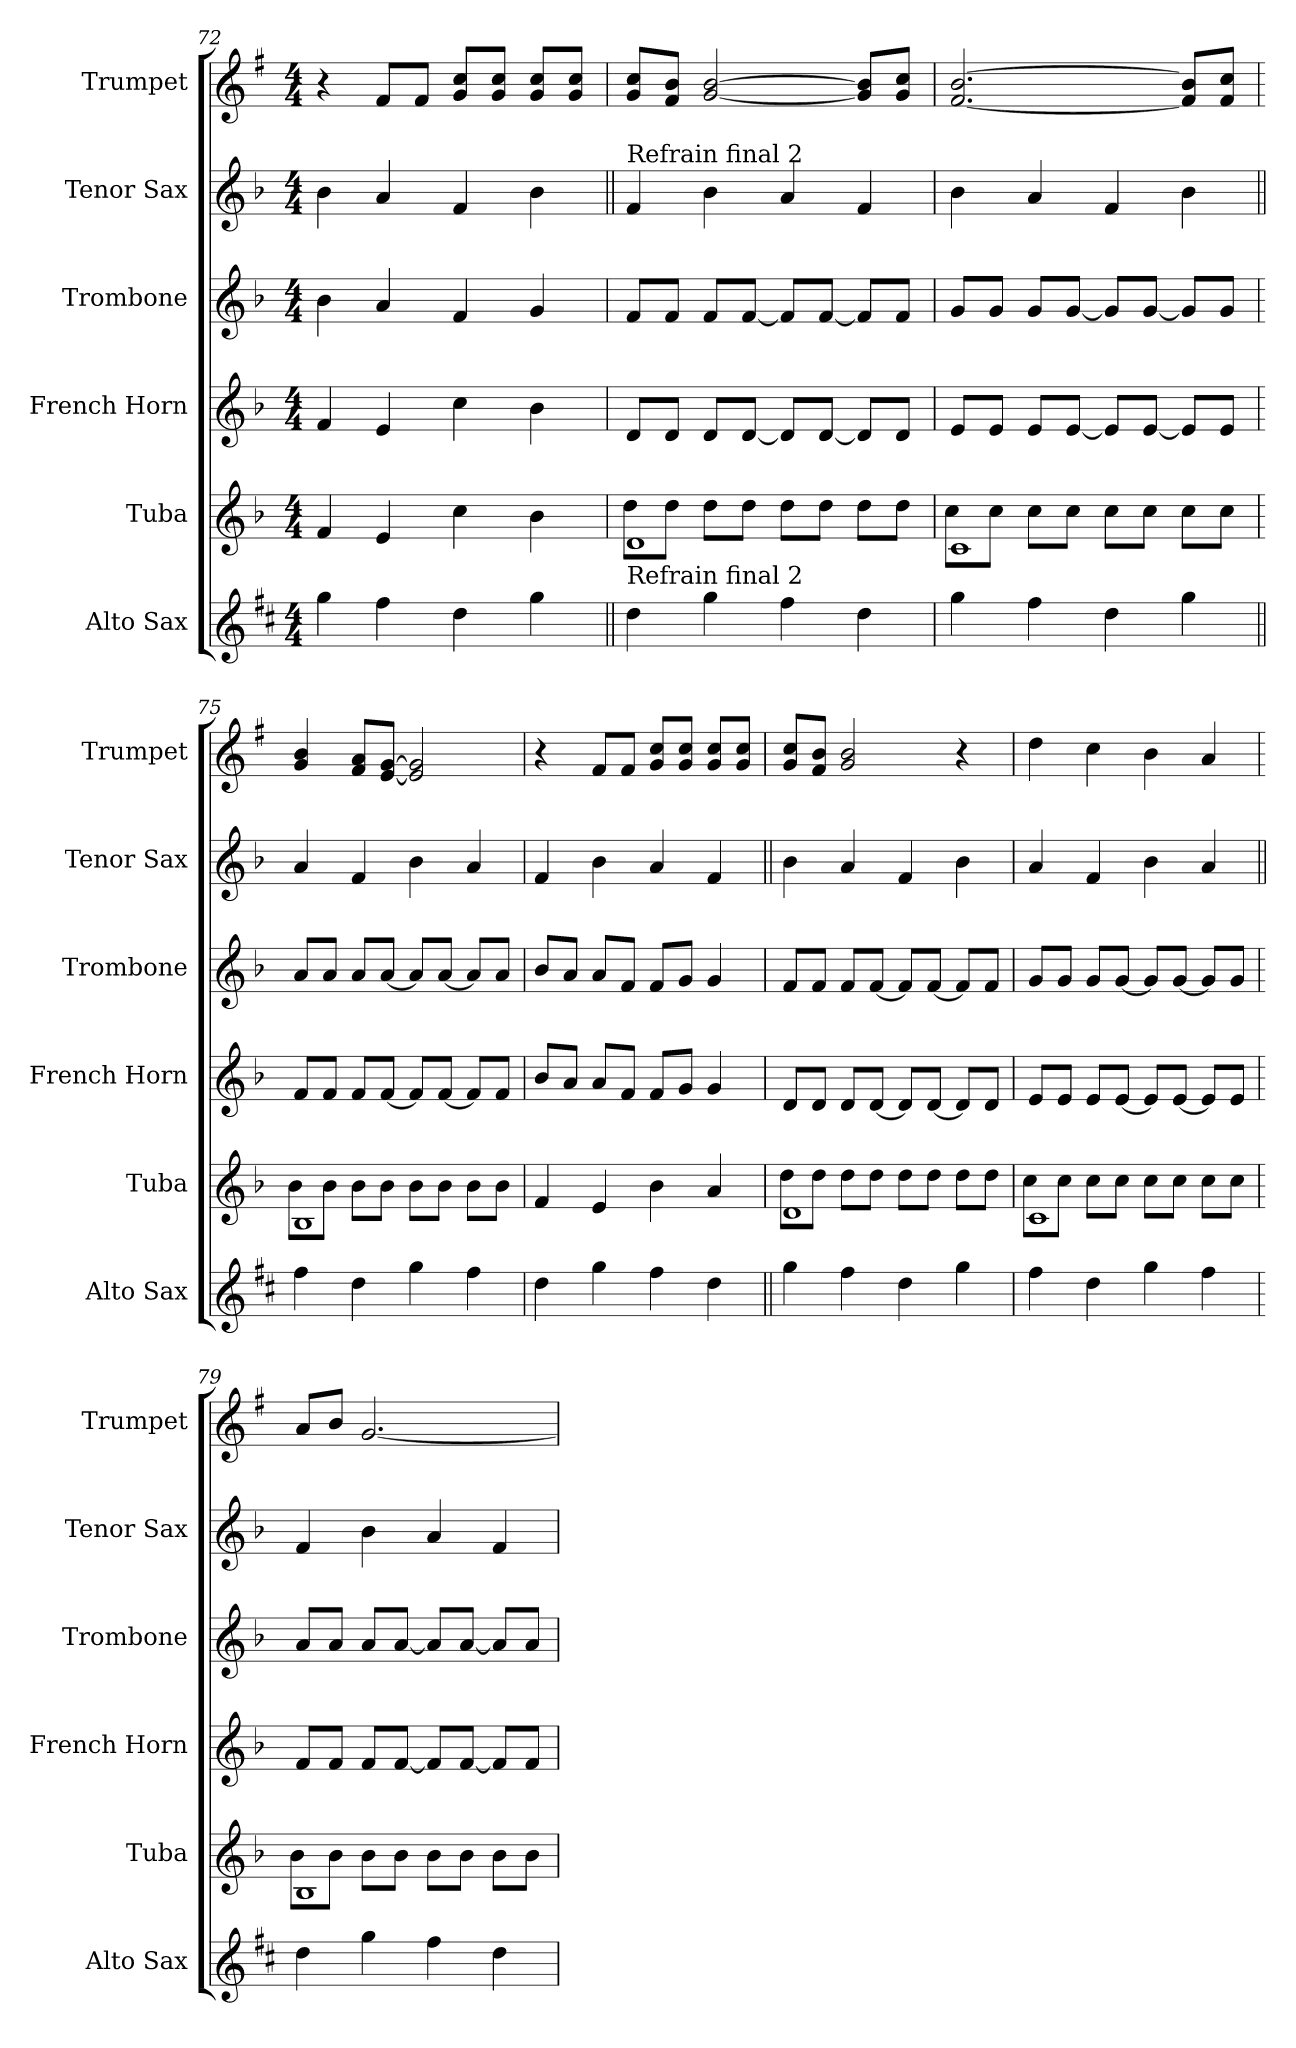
**kern	**kern	**kern	**kern	**kern	**kern
*part6	*part5	*part4	*part3	*part2	*part1
*staff6	*staff5	*staff4	*staff3	*staff2	*staff1
*I"Alto Sax	*I"Tuba	*I"French Horn	*I"Trombone	*I"Tenor Sax	*I"Trumpet
*I'Alto Sax	*I'Tuba	*I'French Horn	*I'Trombone	*I'Tenor Sax	*I'Trumpet
*clefG2	*clefG2	*clefG2	*clefG2	*clefG2	*clefG2
*ITrd5c9	*ITrd15c26	*ITrd8c14	*ITrd8c14	*ITrd8c14	*ITrd1c2
*k[b-]	*k[b-]	*k[b-]	*k[b-]	*k[b-]	*k[b-]
*M4/4	*M4/4	*M4/4	*M4/4	*M4/4	*M4/4
=72	=72	=72	=72	=72	=72
4b-	4FF	4F	4B-	4B-	4r
4a	4EE	4E	4A	4A	8eL
.	.	.	.	.	8eJ
4f	4C	4c	4F	4F	8f 8b-L
.	.	.	.	.	8f 8b-J
4b-	4BB-	4B-	4G	4B-	8f 8b-L
.	.	.	.	.	8f 8b-J
=73||	=73	=73	=73	=73||	=73
*	*^	*	*	*	*
!	!	!	!	!	!LO:TX:a:t=Refrain final 2	!
!LO:TX:a:t=Refrain final 2	!	!	!	!	!	!
4f	1DD	8DL	8DL	8FL	4F	8f 8b-L
.	.	8DJ	8DJ	8FJ	.	8e 8aJ
4b-	.	8DL	8DL	8FL	4B-	[2f [2a
.	.	8DJ	[8DJ	[8FJ	.	.
4a	.	8DL	8DL]	8FL]	4A	.
.	.	8DJ	[8DJ	[8FJ	.	.
4f	.	8DL	8DL]	8FL]	4F	8f] 8a]L
.	.	8DJ	8DJ	8FJ	.	8f 8b-J
=74	=74	=74	=74	=74	=74	=74
4b-	1CC	8CL	8EL	8GL	4B-	[2.e [2.a
.	.	8CJ	8EJ	8GJ	.	.
4a	.	8CL	8EL	8GL	4A	.
.	.	8CJ	[8EJ	[8GJ	.	.
4f	.	8CL	8EL]	8GL]	4F	.
.	.	8CJ	[8EJ	[8GJ	.	.
4b-	.	8CL	8EL]	8GL]	4B-	8e] 8a]L
.	.	8CJ	8EJ	8GJ	.	8e 8b-J
=75||	=75	=75	=75	=75	=75||	=75
4a	1BBB-	8BB-L	8FL	8AL	4A	4f 4a
.	.	8BB-J	8FJ	8AJ	.	.
4f	.	8BB-L	8FL	8AL	4F	8e 8gL
.	.	8BB-J	[8FJ	[8AJ	.	[8d [8fJ
4b-	.	8BB-L	8FL]	8AL]	4B-	2d] 2f]
.	.	8BB-J	[8FJ	[8AJ	.	.
4a	.	8BB-L	8FL]	8AL]	4A	.
.	.	8BB-J	8FJ	8AJ	.	.
*	*v	*v	*	*	*	*
=76	=76	=76	=76	=76	=76
4f	4FF	8B-L	8B-L	4F	4r
.	.	8AJ	8AJ	.	.
4b-	4EE	8AL	8AL	4B-	8eL
.	.	8FJ	8FJ	.	8eJ
4a	4BB-	8FL	8FL	4A	8f 8b-L
.	.	8GJ	8GJ	.	8f 8b-J
4f	4AA	4G	4G	4F	8f 8b-L
.	.	.	.	.	8f 8b-J
=77||	=77	=77	=77	=77||	=77
*	*^	*	*	*	*
4b-	1DD	8DL	8DL	8FL	4B-	8f 8b-L
.	.	8DJ	8DJ	8FJ	.	8e 8aJ
4a	.	8DL	8DL	8FL	4A	2f 2a
.	.	8DJ	[8DJ	[8FJ	.	.
4f	.	8DL	8DL]	8FL]	4F	.
.	.	8DJ	[8DJ	[8FJ	.	.
4b-	.	8DL	8DL]	8FL]	4B-	4r
.	.	8DJ	8DJ	8FJ	.	.
=78	=78	=78	=78	=78	=78	=78
4a	1CC	8CL	8EL	8GL	4A	4cc
.	.	8CJ	8EJ	8GJ	.	.
4f	.	8CL	8EL	8GL	4F	4b-
.	.	8CJ	[8EJ	[8GJ	.	.
4b-	.	8CL	8EL]	8GL]	4B-	4a
.	.	8CJ	[8EJ	[8GJ	.	.
4a	.	8CL	8EL]	8GL]	4A	4g
.	.	8CJ	8EJ	8GJ	.	.
=79	=79	=79	=79	=79	=79||	=79
4f	1BBB-	8BB-L	8FL	8AL	4F	8gL
.	.	8BB-J	8FJ	8AJ	.	8aJ
4b-	.	8BB-L	8FL	8AL	4B-	[2.f
.	.	8BB-J	[8FJ	[8AJ	.	.
4a	.	8BB-L	8FL]	8AL]	4A	.
.	.	8BB-J	[8FJ	[8AJ	.	.
4f	.	8BB-L	8FL]	8AL]	4F	.
.	.	8BB-J	8FJ	8AJ	.	.
*	*v	*v	*	*	*	*
=	=	=	=	=	=
*-	*-	*-	*-	*-	*-
